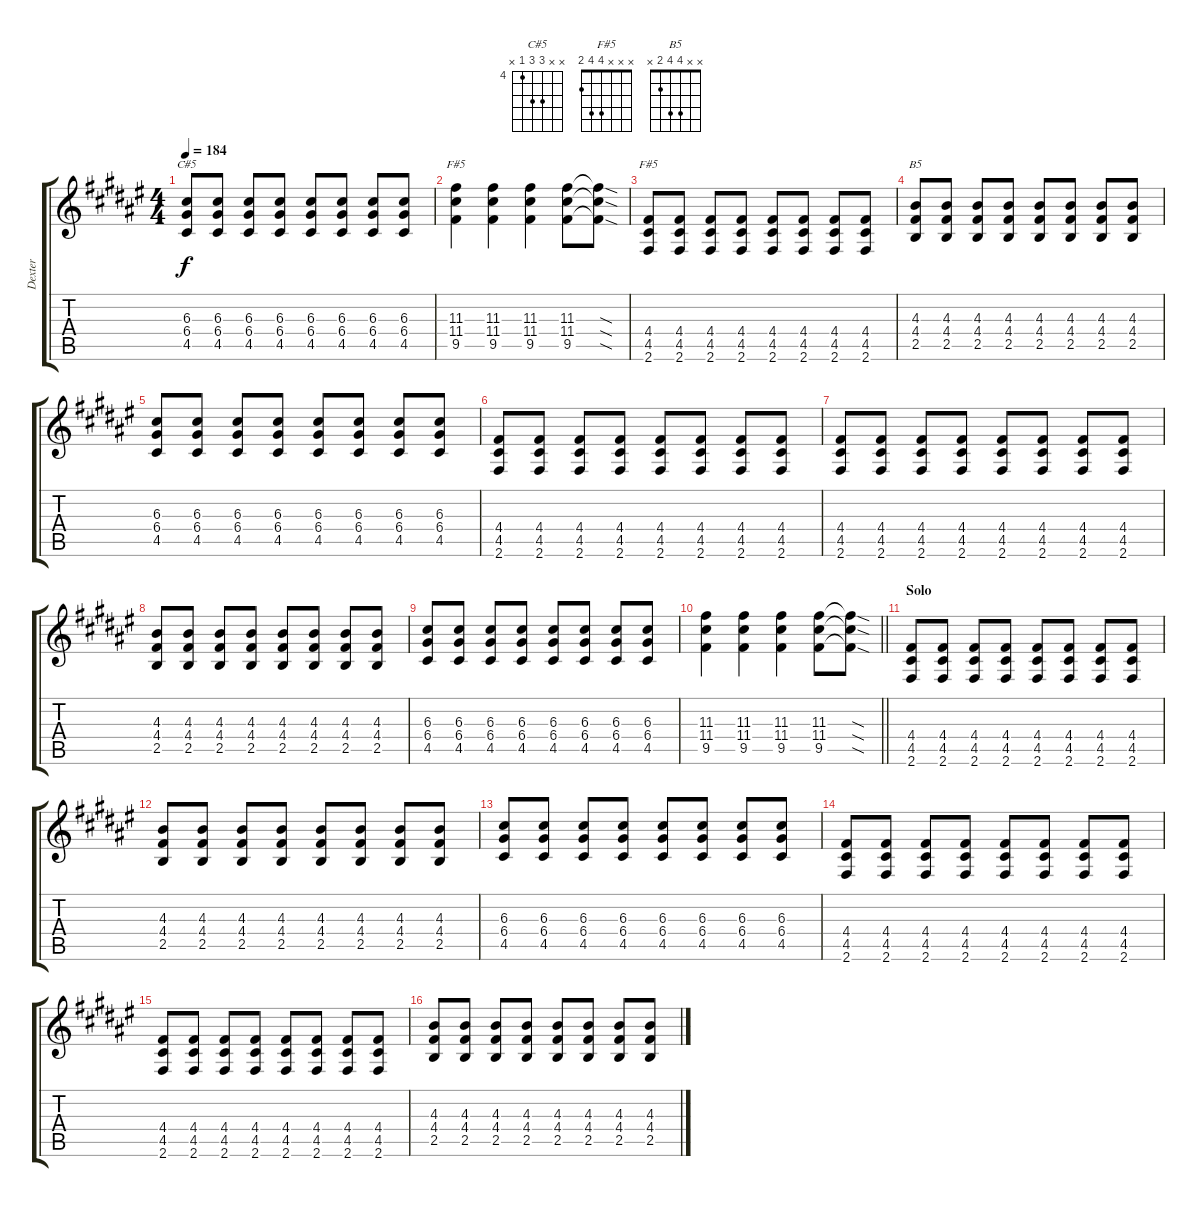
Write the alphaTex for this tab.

\track ("Dexter" "Dexter") {instrument distortionguitar}
\staff {score tabs}
\tuning (E4 B3 G3 D3 A2 E2) {hide}
\chord ("C#5" x x 6 6 4 x) {firstfret 4}
\chord ("F#5" x x 11 11 9 x) {firstfret 9}
\chord ("F#5" x x x 4 4 2)
\chord ("B5" x x 4 4 2 x)
\ts (4 4)
\tempo 184
\clef g2
\ks f#
(6.3 6.4 4.5).8{ch "C#5" dy f} (6.3 6.4 4.5).8 (6.3 6.4 4.5).8 (6.3 6.4 4.5).8 (6.3 6.4 4.5).8 (6.3 6.4 4.5).8 (6.3 6.4 4.5).8 (6.3 6.4 4.5).8 |
(11.3 11.4 9.5).4{ch "F#5"} (11.3 11.4 9.5).4 (11.3 11.4 9.5).4 (11.3 11.4 9.5).8 (11.3{sod t} 11.4{sod t} 9.5{sod t}).8 |
(4.4 4.5 2.6).8{ch "F#5"} (4.4 4.5 2.6).8 (4.4 4.5 2.6).8 (4.4 4.5 2.6).8 (4.4 4.5 2.6).8 (4.4 4.5 2.6).8 (4.4 4.5 2.6).8 (4.4 4.5 2.6).8 |
(4.3 4.4 2.5).8{ch "B5"} (4.3 4.4 2.5).8 (4.3 4.4 2.5).8 (4.3 4.4 2.5).8 (4.3 4.4 2.5).8 (4.3 4.4 2.5).8 (4.3 4.4 2.5).8 (4.3 4.4 2.5).8 |
(6.3 6.4 4.5).8 (6.3 6.4 4.5).8 (6.3 6.4 4.5).8 (6.3 6.4 4.5).8 (6.3 6.4 4.5).8 (6.3 6.4 4.5).8 (6.3 6.4 4.5).8 (6.3 6.4 4.5).8 |
(4.4 4.5 2.6).8 (4.4 4.5 2.6).8 (4.4 4.5 2.6).8 (4.4 4.5 2.6).8 (4.4 4.5 2.6).8 (4.4 4.5 2.6).8 (4.4 4.5 2.6).8 (4.4 4.5 2.6).8 |
(4.4 4.5 2.6).8 (4.4 4.5 2.6).8 (4.4 4.5 2.6).8 (4.4 4.5 2.6).8 (4.4 4.5 2.6).8 (4.4 4.5 2.6).8 (4.4 4.5 2.6).8 (4.4 4.5 2.6).8 |
(4.3 4.4 2.5).8 (4.3 4.4 2.5).8 (4.3 4.4 2.5).8 (4.3 4.4 2.5).8 (4.3 4.4 2.5).8 (4.3 4.4 2.5).8 (4.3 4.4 2.5).8 (4.3 4.4 2.5).8 |
(6.3 6.4 4.5).8 (6.3 6.4 4.5).8 (6.3 6.4 4.5).8 (6.3 6.4 4.5).8 (6.3 6.4 4.5).8 (6.3 6.4 4.5).8 (6.3 6.4 4.5).8 (6.3 6.4 4.5).8 |
\barLineRight lightlight
(11.3 11.4 9.5).4 (11.3 11.4 9.5).4 (11.3 11.4 9.5).4 (11.3 11.4 9.5).8 (11.3{sod t} 11.4{sod t} 9.5{sod t}).8 |
\section ("" "Solo")
(4.4 4.5 2.6).8 (4.4 4.5 2.6).8 (4.4 4.5 2.6).8 (4.4 4.5 2.6).8 (4.4 4.5 2.6).8 (4.4 4.5 2.6).8 (4.4 4.5 2.6).8 (4.4 4.5 2.6).8 |
(4.3 4.4 2.5).8 (4.3 4.4 2.5).8 (4.3 4.4 2.5).8 (4.3 4.4 2.5).8 (4.3 4.4 2.5).8 (4.3 4.4 2.5).8 (4.3 4.4 2.5).8 (4.3 4.4 2.5).8 |
(6.3 6.4 4.5).8 (6.3 6.4 4.5).8 (6.3 6.4 4.5).8 (6.3 6.4 4.5).8 (6.3 6.4 4.5).8 (6.3 6.4 4.5).8 (6.3 6.4 4.5).8 (6.3 6.4 4.5).8 |
(4.4 4.5 2.6).8 (4.4 4.5 2.6).8 (4.4 4.5 2.6).8 (4.4 4.5 2.6).8 (4.4 4.5 2.6).8 (4.4 4.5 2.6).8 (4.4 4.5 2.6).8 (4.4 4.5 2.6).8 |
(4.4 4.5 2.6).8 (4.4 4.5 2.6).8 (4.4 4.5 2.6).8 (4.4 4.5 2.6).8 (4.4 4.5 2.6).8 (4.4 4.5 2.6).8 (4.4 4.5 2.6).8 (4.4 4.5 2.6).8 |
(4.3 4.4 2.5).8 (4.3 4.4 2.5).8 (4.3 4.4 2.5).8 (4.3 4.4 2.5).8 (4.3 4.4 2.5).8 (4.3 4.4 2.5).8 (4.3 4.4 2.5).8 (4.3 4.4 2.5).8
